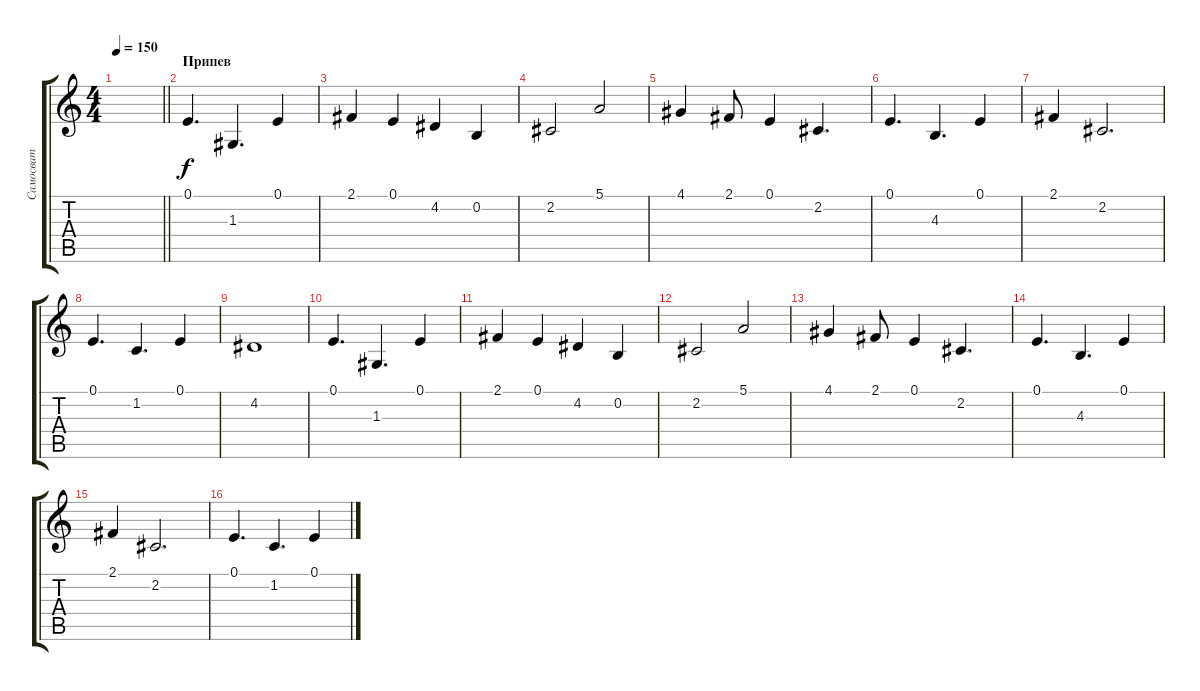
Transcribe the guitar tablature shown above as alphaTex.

\track ("Самосват" "Самосват") {instrument bassoon}
\staff {score tabs}
\tuning (E4 B3 G3 D3 A2 E2) {hide}
\ts (4 4)
\tempo 150
\clef g2
\barLineRight lightlight
\ks c
|
\section ("" "Припев")
0.1.4{d} 1.3.4{d} 0.1.4 |
2.1.4 0.1.4 4.2.4 0.2.4 |
2.2.2 5.1.2 |
4.1.4 2.1.8 0.1.4 2.2.4{d} |
0.1.4{d} 4.3.4{d} 0.1.4 |
2.1.4 2.2.2{d} |
0.1.4{d} 1.2.4{d} 0.1.4 |
4.2.1 |
0.1.4{d} 1.3.4{d} 0.1.4 |
2.1.4 0.1.4 4.2.4 0.2.4 |
2.2.2 5.1.2 |
4.1.4 2.1.8 0.1.4 2.2.4{d} |
0.1.4{d} 4.3.4{d} 0.1.4 |
2.1.4 2.2.2{d} |
0.1.4{d} 1.2.4{d} 0.1.4
